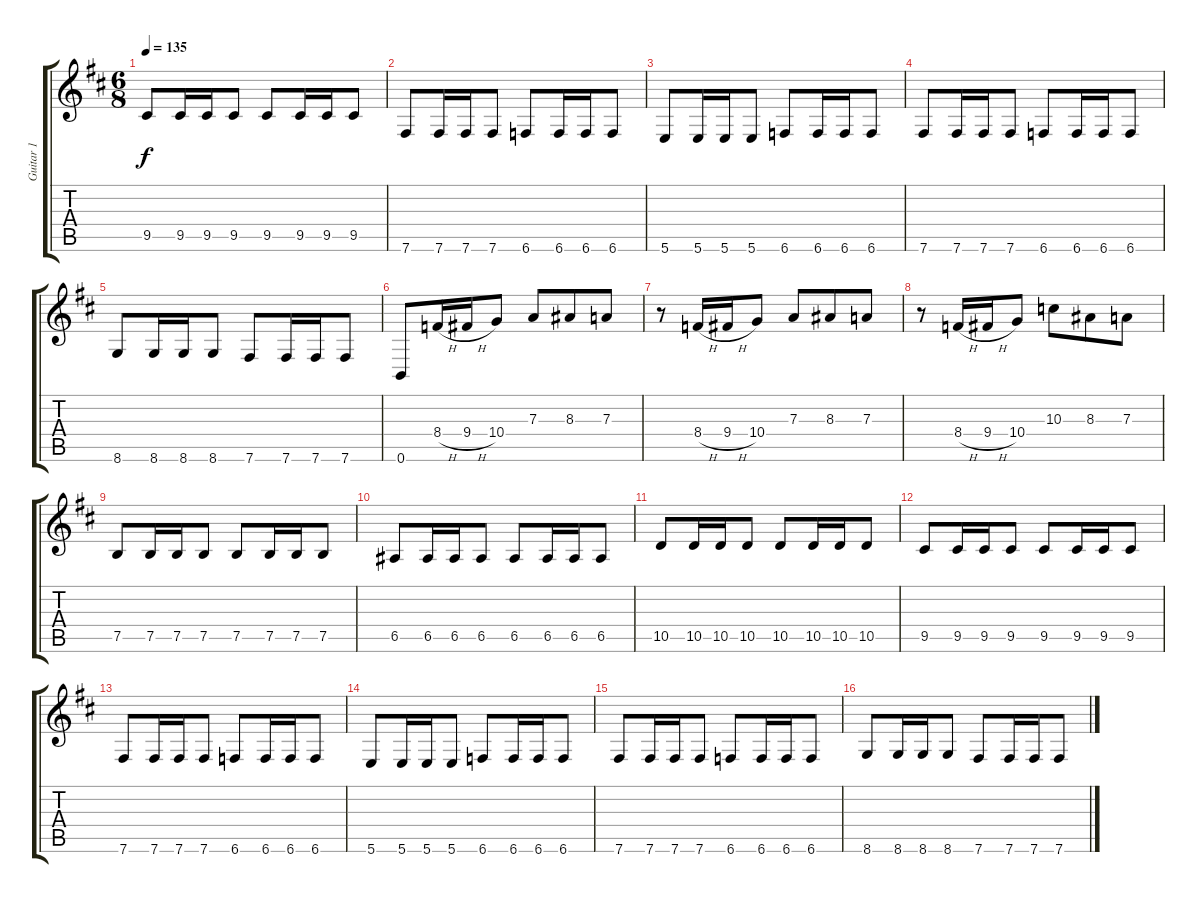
\track ("Guitar 1" "Guitar 1") {instrument distortionguitar}
\staff {score tabs}
\tuning (B3 Gb3 D3 A2 E2 B1) {hide}
\ts (6 8)
\tempo 135
\clef g2
\ks bminor
9.5.8{dy f} 9.5.16 9.5.16 9.5.8 9.5.8 9.5.16 9.5.16 9.5.8 |
7.6.8 7.6.16 7.6.16 7.6.8 6.6.8 6.6.16 6.6.16 6.6.8 |
5.6.8 5.6.16 5.6.16 5.6.8 6.6.8 6.6.16 6.6.16 6.6.8 |
7.6.8 7.6.16 7.6.16 7.6.8 6.6.8 6.6.16 6.6.16 6.6.8 |
8.6.8 8.6.16 8.6.16 8.6.8 7.6.8 7.6.16 7.6.16 7.6.8 |
0.6.8 8.4{h}.16 9.4{h}.16 10.4.8 7.3.8 8.3.8 7.3.8 |
r.8 8.4{h}.16 9.4{h}.16 10.4.8 7.3.8 8.3.8 7.3.8 |
r.8 8.4{h}.16 9.4{h}.16 10.4.8 10.3.8 8.3.8 7.3.8 |
7.5.8 7.5.16 7.5.16 7.5.8 7.5.8 7.5.16 7.5.16 7.5.8 |
6.5.8 6.5.16 6.5.16 6.5.8 6.5.8 6.5.16 6.5.16 6.5.8 |
10.5.8 10.5.16 10.5.16 10.5.8 10.5.8 10.5.16 10.5.16 10.5.8 |
9.5.8 9.5.16 9.5.16 9.5.8 9.5.8 9.5.16 9.5.16 9.5.8 |
7.6.8 7.6.16 7.6.16 7.6.8 6.6.8 6.6.16 6.6.16 6.6.8 |
5.6.8 5.6.16 5.6.16 5.6.8 6.6.8 6.6.16 6.6.16 6.6.8 |
7.6.8 7.6.16 7.6.16 7.6.8 6.6.8 6.6.16 6.6.16 6.6.8 |
8.6.8 8.6.16 8.6.16 8.6.8 7.6.8 7.6.16 7.6.16 7.6.8
